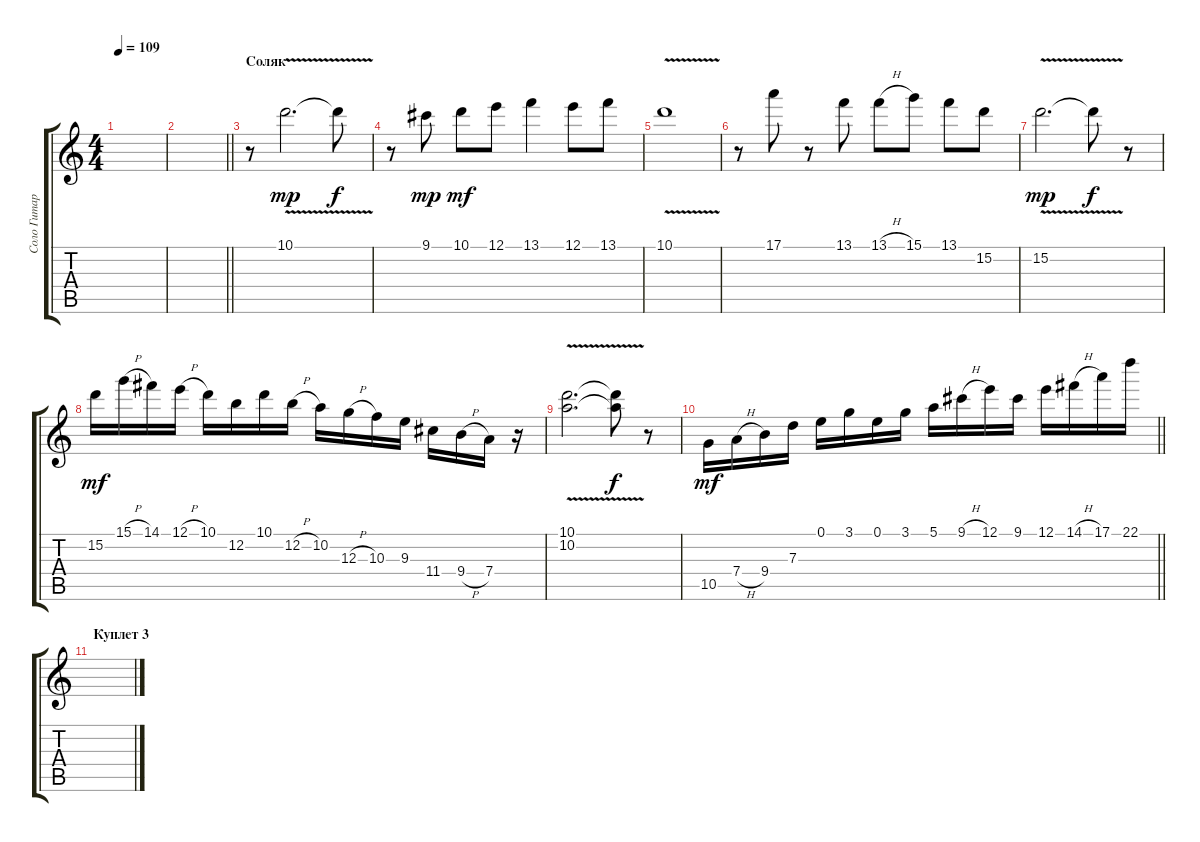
\track ("Соло Гитара" "Соло Гитар") {instrument overdrivenguitar}
\staff {score tabs}
\tuning (E4 B3 G3 D3 A2 E2) {hide}
\ts (4 4)
\tempo 109
\clef g2
\ks c
|
\barLineRight lightlight
|
\section ("" "Соляк")
r.8 10.1{v}.2{d dy mp} 10.1{t}.8{dy f} |
r.8 9.1.8{dy mp} 10.1.8{dy mf} 12.1.8 13.1.4 12.1.8 13.1.8 |
10.1{v}.1 |
r.8 17.1.8 r.8 13.1.8 13.1{h}.8 15.1.8 13.1.8 15.2.8 |
15.2{v}.2{d dy mp} 15.2{t}.8{dy f} r.8 |
15.2.16{dy mf} 15.1{h}.16 14.1.16 12.1{h}.16 10.1.16 12.2.16 10.1.16 12.2{h}.16 10.2.16 12.3{h}.16 10.3.16 9.3.16 11.4.16 9.4{h}.16 7.4.16 r.16 |
(10.1{v} 10.2{v}).2{d} (10.1{t} 10.2{t}).8{dy f} r.8 |
\barLineRight lightlight
10.5.16{dy mf} 7.4{h}.16 9.4.16 7.3.16 0.1.16 3.1.16 0.1.16 3.1.16 5.1.16 9.1{h}.16 12.1.16 9.1.16 12.1.16 14.1{h}.16 17.1.16 22.1.16 |
\section ("" "Куплет 3 ")
